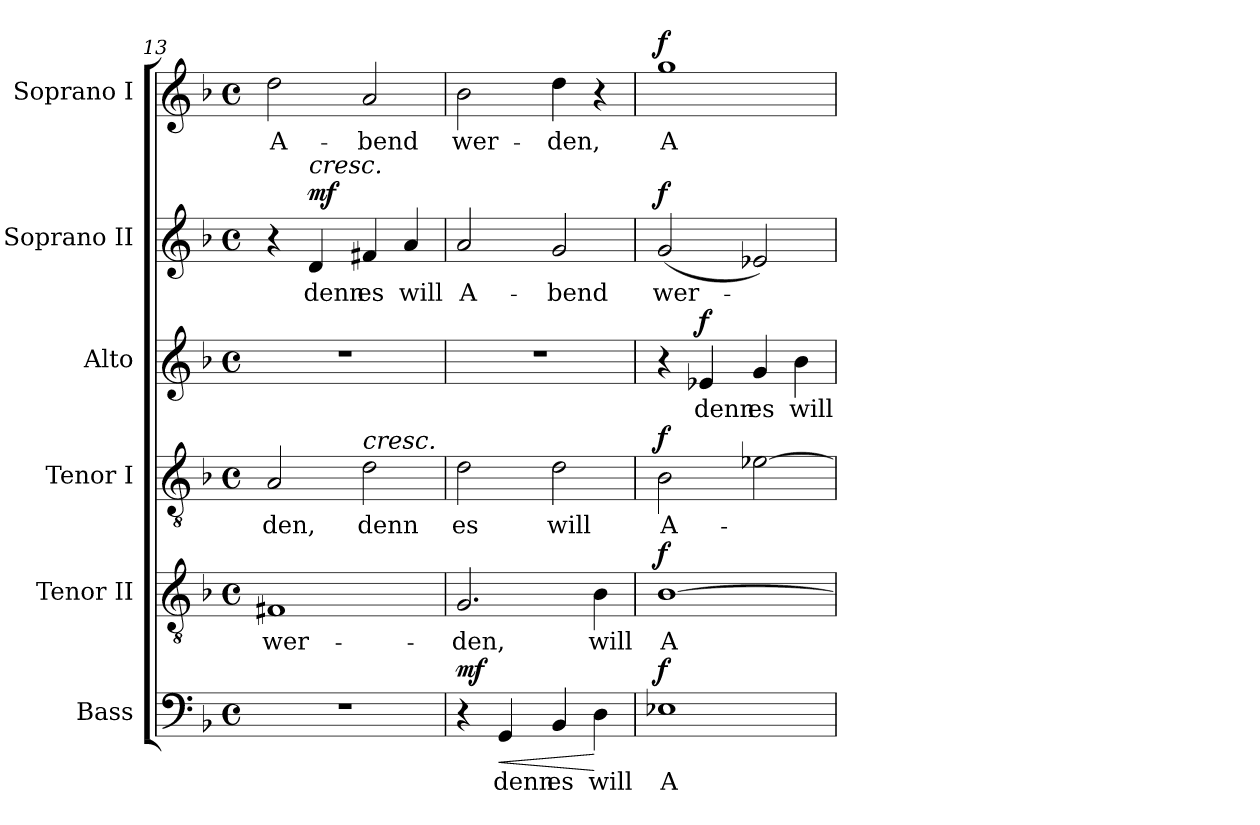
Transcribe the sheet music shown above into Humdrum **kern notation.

**kern	**text	**dynam	**kern	**text	**dynam	**kern	**text	**dynam	**kern	**text	**dynam	**kern	**text	**dynam	**kern	**text	**dynam
*part6	*part6	*part6	*part5	*part5	*part5	*part4	*part4	*part4	*part3	*part3	*part3	*part2	*part2	*part2	*part1	*part1	*part1
*staff6	*staff6	*staff6	*staff5	*staff5	*staff5	*staff4	*staff4	*staff4	*staff3	*staff3	*staff3	*staff2	*staff2	*staff2	*staff1	*staff1	*staff1
*I"Bass	*	*	*I"Tenor II	*	*	*I"Tenor I	*	*	*I"Alto	*	*	*I"Soprano II	*	*	*I"Soprano I	*	*
*I'B	*	*	*I'T. II	*	*	*I'T. I	*	*	*I'A	*	*	*I'S. II	*	*	*I'S. I	*	*
*clefF4	*	*	*clefGv2	*	*	*clefGv2	*	*	*clefG2	*	*	*clefG2	*	*	*clefG2	*	*
*	*	*	*ITrd7c12	*	*	*ITrd7c12	*	*	*	*	*	*	*	*	*	*	*
*k[b-]	*	*	*k[b-]	*	*	*k[b-]	*	*	*k[b-]	*	*	*k[b-]	*	*	*k[b-]	*	*
*F:	*	*	*F:	*	*	*F:	*	*	*F:	*	*	*F:	*	*	*F:	*	*
*M4/4	*	*	*M4/4	*	*	*M4/4	*	*	*M4/4	*	*	*M4/4	*	*	*M4/4	*	*
*met(c)	*	*	*met(c)	*	*	*met(c)	*	*	*met(c)	*	*	*met(c)	*	*	*met(c)	*	*
=13	=13	=13	=13	=13	=13	=13	=13	=13	=13	=13	=13	=13	=13	=13	=13	=13	=13
!	!	!	!	!LO:LY:b:color=#000000	!	!	!	!	!	!	!	!	!	!	!	!	!
!	!	!	!	!	!	!	!LO:LY:b:color=#000000	!	!	!	!	!	!	!	!	!	!
!	!	!	!	!	!	!	!	!	!	!	!	!	!	!	!	!LO:LY:b:color=#000000	!
1r	.	.	1FF#Xi	wer-	.	2AAi/	-den,	.	1r	.	.	4r	.	.	2ddi\	A-	.
!	!	!	!	!	!	!	!	!	!	!	!	!LO:TX:a:i:t=cresc.	!	!	!	!	!
!	!	!	!	!	!	!	!	!	!	!	!	!	!LO:LY:b:color=#000000	!	!	!	!
.	.	.	.	.	.	.	.	.	.	.	.	4di/	denn	mf	.	.	.
!	!	!	!	!	!	!	!LO:LY:b:color=#000000	!	!	!	!	!	!	!	!	!	!
!	!	!	!	!	!	!	!	!	!	!	!	!	!LO:LY:b:color=#000000	!	!	!	!
!	!	!	!	!	!	!LO:TX:a:i:t=cresc.	!	!	!	!	!	!	!	!	!	!	!
!	!	!	!	!	!	!	!	!	!	!	!	!	!	!	!	!LO:LY:b:color=#000000	!
.	.	.	.	.	.	2Di\	denn	.	.	.	.	4f#Xi/	es	.	2ai/	-bend	.
!	!	!	!	!	!	!	!	!	!	!	!	!	!LO:LY:b:color=#000000	!	!	!	!
.	.	.	.	.	.	.	.	.	.	.	.	4ai/	will	.	.	.	.
!!LO:PB:g=z
=14	=14	=14	=14	=14	=14	=14	=14	=14	=14	=14	=14	=14	=14	=14	=14	=14	=14
!	!	!	!	!LO:LY:b:color=#000000	!	!	!	!	!	!	!	!	!	!	!	!	!
!	!	!	!	!	!	!	!LO:LY:b:color=#000000	!	!	!	!	!	!	!	!	!	!
!	!	!	!	!	!	!	!	!	!	!	!	!	!LO:LY:b:color=#000000	!	!	!	!
!	!	!	!	!	!	!	!	!	!	!	!	!	!	!	!	!LO:LY:b:color=#000000	!
4r	.	mf	2.GGi/	-den,	.	2Di\	es	.	1r	.	.	2ai/	A-	.	2b-i\	wer-	.
!	!LO:LY:b:color=#000000	!LO:HP:b	!	!	!	!	!	!	!	!	!	!	!	!	!	!	!
4GGi/	denn	<	.	.	.	.	.	.	.	.	.	.	.	.	.	.	.
!	!LO:LY:b:color=#000000	!	!	!	!	!	!	!	!	!	!	!	!	!	!	!	!
!	!	!	!	!	!	!	!LO:LY:b:color=#000000	!	!	!	!	!	!	!	!	!	!
!	!	!	!	!	!	!	!	!	!	!	!	!	!LO:LY:b:color=#000000	!	!	!	!
!	!	!	!	!	!	!	!	!	!	!	!	!	!	!	!	!LO:LY:b:color=#000000	!
4BB-i/	es	.	.	.	.	2Di\	will	.	.	.	.	2gi/	-bend	.	4ddi\	-den,	.
!	!LO:LY:b:color=#000000	!	!	!	!	!	!	!	!	!	!	!	!	!	!	!	!
!	!	!	!	!LO:LY:b:color=#000000	!	!	!	!	!	!	!	!	!	!	!	!	!
4Di\	will	[	4BB-i\	will	.	.	.	.	.	.	.	.	.	.	4r	.	.
=15	=15	=15	=15	=15	=15	=15	=15	=15	=15	=15	=15	=15	=15	=15	=15	=15	=15
!	!LO:LY:b:color=#000000	!	!	!	!	!	!	!	!	!	!	!	!	!	!	!	!
!	!	!	!	!LO:LY:b:color=#000000	!	!	!	!	!	!	!	!	!	!	!	!	!
!	!	!	!	!	!	!	!LO:LY:b:color=#000000	!	!	!	!	!	!	!	!	!	!
!	!	!	!	!	!	!	!	!	!	!	!	!	!LO:LY:b:color=#000000	!	!	!	!
!	!	!	!	!	!	!	!	!	!	!	!	!	!	!	!	!LO:LY:b:color=#000000	!
1E-Xi	A-	f	[>1BB-i	A-	f	2BB-i\	A-	f	4r	.	.	(2gi/	wer-	f	1ggi	A-	f
!	!	!	!	!	!	!	!	!	!	!LO:LY:b:color=#000000	!	!	!	!	!	!	!
.	.	.	.	.	.	.	.	.	4e-Xi/	denn	f	.	.	.	.	.	.
!	!	!	!	!	!	!	!	!	!	!LO:LY:b:color=#000000	!	!	!	!	!	!	!
.	.	.	.	.	.	[>2E-Xi\	.	.	4gi/	es	.	2e-Xi/)	.	.	.	.	.
!	!	!	!	!	!	!	!	!	!	!LO:LY:b:color=#000000	!	!	!	!	!	!	!
.	.	.	.	.	.	.	.	.	4b-i\	will	.	.	.	.	.	.	.
=	=	=	=	=	=	=	=	=	=	=	=	=	=	=	=	=	=
*-	*-	*-	*-	*-	*-	*-	*-	*-	*-	*-	*-	*-	*-	*-	*-	*-	*-
